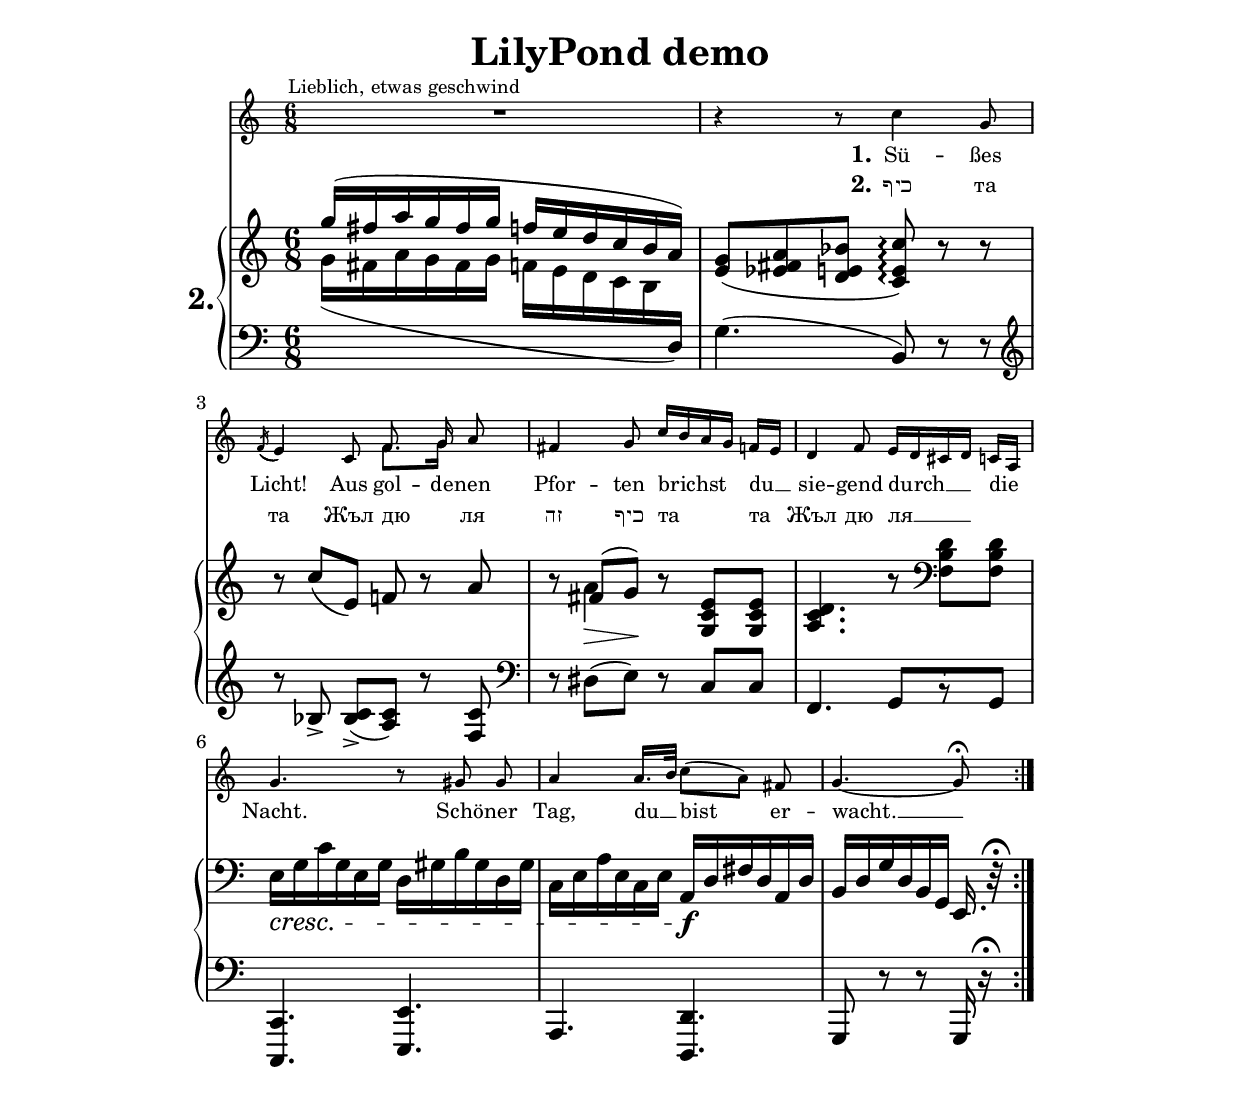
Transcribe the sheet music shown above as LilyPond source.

\header {
  title = "LilyPond demo"
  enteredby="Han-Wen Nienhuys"
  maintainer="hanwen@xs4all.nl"

  texidoc = "
heavily mutilated Edition Peters Morgenlied by Schubert"

}

\version "2.9.16"

ignoreMelisma =	\set ignoreMelismata = ##t
ignoreMelismaOff = \unset ignoreMelismata 

#(set-global-staff-size 21)

\paper  {
				%#(set-global-staff-size (* 5.8 mm))
  indent = #(* mm 4)
  line-width = #(* mm 140)
  interscoreline = 2.\mm
  between-system-space = 15\mm
  ragged-bottom = ##t 
}

modernAccidentals = {
  \set Staff.extraNatural =  ##f
  \set Staff.autoAccidentals =  #'(Staff (same-octave . 1) (any-octave . 0))
  \set Staff.autoCautionaries =  #'()  
}


melody =    \relative c'' \repeat volta 2 \context Voice = "singer" {
  \time 6/8
  \autoBeamOff
  s1*0^\markup {  \bigger { \hspace #-3.0 Lieblich, etwas geschwind } }
  R2.
  r4 r8 c4 g8 |
  \acciaccatura { f16( }  e4) c8
  <<
    \new Voice { \stemUp f8. g16 }
    { \stemDown f8.[ g16] } >> \stemNeutral a8 |
  fis4  g8 c16[ b a g] f[ e] |
  d4 f8
  \transpose a' e' \relative c'' { a16[ g fis! g] f![ d]  } |
  g4. r8 gis gis |
  a4 a16.[ b32] c8[( a]) fis8 |
  g4.~ g8-\fermata
}


firstVerse = \lyricmode {
  \set stanza = "1."
  
  Sü -- ßes Licht! Aus
  \ignoreMelisma
  gol --
  \ignoreMelismaOff

  de -- nen  Pfor -- ten brichst du __ | 
  sie -- gend durch __ die Nacht. Schö -- ner Tag, du __ bist er -- wacht. __ 
}

secondVerse = \lyricmode {
  \set stanza = "2."
  % いろはに
  כיף та та
  % ほへど ちり  ぬるを
  
  Жъл  дю ля זה
  
  % いろ はに
  כיף та та
  % ほへ ちり ぬる
  
  Жъл дю ля __

}

pianoRH =  \relative c''' \repeat volta 2\new Voice {
  #(set-accidental-style 'modern)
  \voiceOne
  g16( fis a g fis g f e d c b
  \oneVoice
  a ) | 
  <g e>8( <es fis a> <d e bes'> <c e c'>\arpeggio) r8 r | 
  r8 c'( e,) f r a |
  \once \override DynamicLineSpanner   #'padding =#3
  r8
  << { fis( g) } \\
     << { a4 } { s8\> s8\! } >>
   >>

  r8 <e c g>8[  <e c g>] |
  <d c a>4. r8 \clef bass  <d b f> <d b f> |
		\setTextCresc
		e,16_" "\<
		g c g e g d gis b gis d gis |
		c, e a e c e a,-\f\! d fis d a d |
		b d g  d b g e16. r32\fermata
	      }

pianoLH =  \relative c'' \repeat volta 2\new Voice {
    #(set-accidental-style 'modern)
    \voiceTwo
    g16( fis a g fis g

    f e d c b

    \change Staff = down
	\oneVoice
    d,) | 
     g4.( b,8) r r
    \clef treble \grace s16 r8 <bes'>8-> <bes c>8->([ <a c>)] r <f c'> |
    \clef bass
    r8 dis( e) r c c |
    f,4.  g8[ r8 g] |
    <c, c,>4. <e e,>4. |
    a,4. <d d,>4. |
    g,8 r r g16 r16\fermata 
    }

  \book {
    \score {
      << \time 6/8
	 \new Staff \with {
	   fontSize = #-3
	   \override StaffSymbol #'staff-space = #(magstep -3)
	 } <<
	   \context Staff #(set-accidental-style 'modern)
	   \melody >>
	 \lyricsto "singer" \new Lyrics \firstVerse
	 \lyricsto "singer" \new Lyrics \secondVerse
	 \new PianoStaff << 
	   \set PianoStaff.instrumentName = \markup {
	     \bold
	     \bigger\bigger\bigger\bigger
	     \huge
	     "2."
	   }
	   \context Staff = up <<
	     \pianoRH
	     \pianoLH
	   >>
	   \context Staff = down { \clef bass \skip 1*2 }
	 >> 
       >>

      \layout {
	\context {
	  \Lyrics
	  \override VerticalAxisGroup #'minimum-Y-extent = #'(-0.85 . 2.2)
	  \override LyricText #'font-size = #-1
	}
	\context {
	  \Score
	  \override Beam #'thickness = #0.55
	  \override Beam #'auto-knee-gap = #4.0
	  \override SpacingSpanner #'spacing-increment = #1.0
	  \override Stem #'stemlet-length = #0.5
	  \override Slur #'height-limit = #1.5
	}
	\context {
	  \PianoStaff
	  \override VerticalAlignment #'forced-distance = #10
	}
      }
      
  \midi {
    \context {
      \Score
      tempoWholesPerMinute = #(ly:make-moment 70 4)
      }
    }


    }
  }

